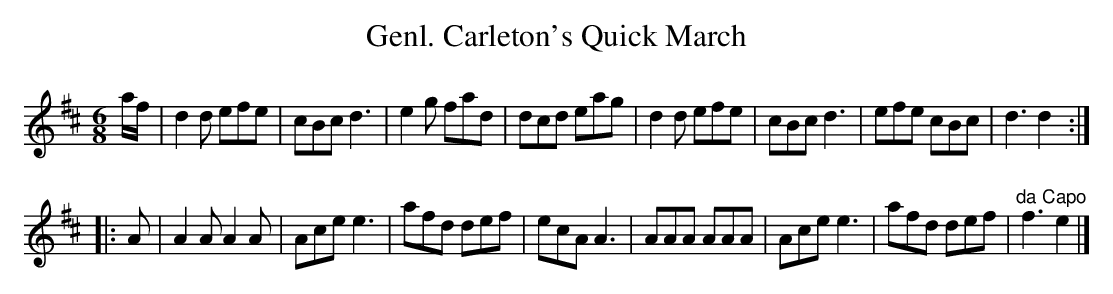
X:1
T:Genl. Carleton's Quick March
M:6/8
K:D
a/f/|\
d2d efe| cBc d3| e2g fad| dcd eag|\
d2d efe| cBc d3| efe cBc| d3 d2::
A|\
A2A A2A| Ace e3| afd def| ecA A3|\
AAA AAA| Ace e3| afd def| "da Capo"f3 e2|]
